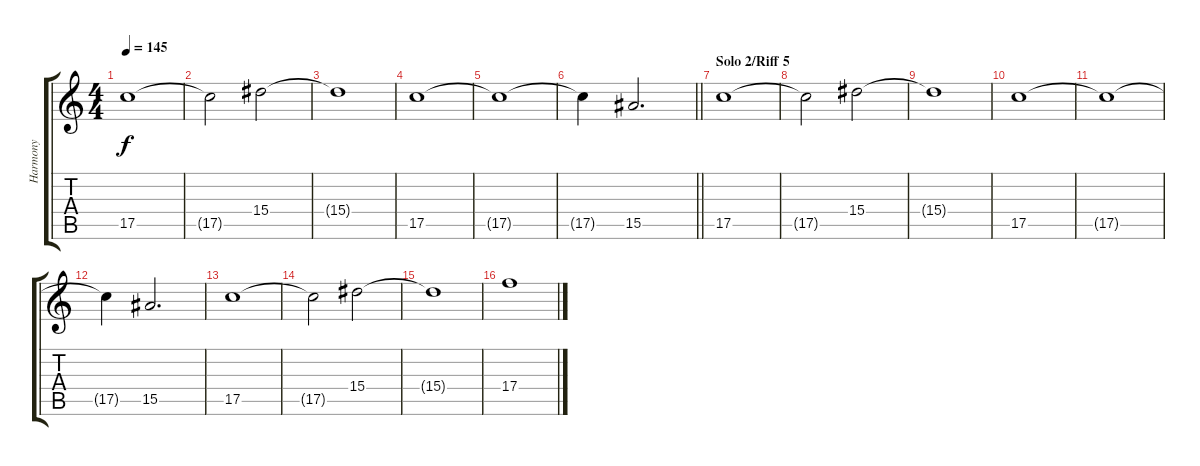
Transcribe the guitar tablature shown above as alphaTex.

\track ("Harmony" "Harmony") {instrument overdrivenguitar}
\staff {score tabs}
\tuning (D4 A3 F3 C3 G2 C2) {hide}
\ts (4 4)
\tempo 145
\clef g2
\ks c
17.5.1{dy f} |
17.5{t}.2 15.4.2 |
15.4{t}.1 |
17.5.1 |
17.5{t}.1 |
\barLineRight lightlight
17.5{t}.4 15.5.2{d} |
\section ("" "Solo 2/Riff 5")
17.5.1 |
17.5{t}.2 15.4.2 |
15.4{t}.1 |
17.5.1 |
17.5{t}.1 |
17.5{t}.4 15.5.2{d} |
17.5.1 |
17.5{t}.2 15.4.2 |
15.4{t}.1 |
17.4.1
